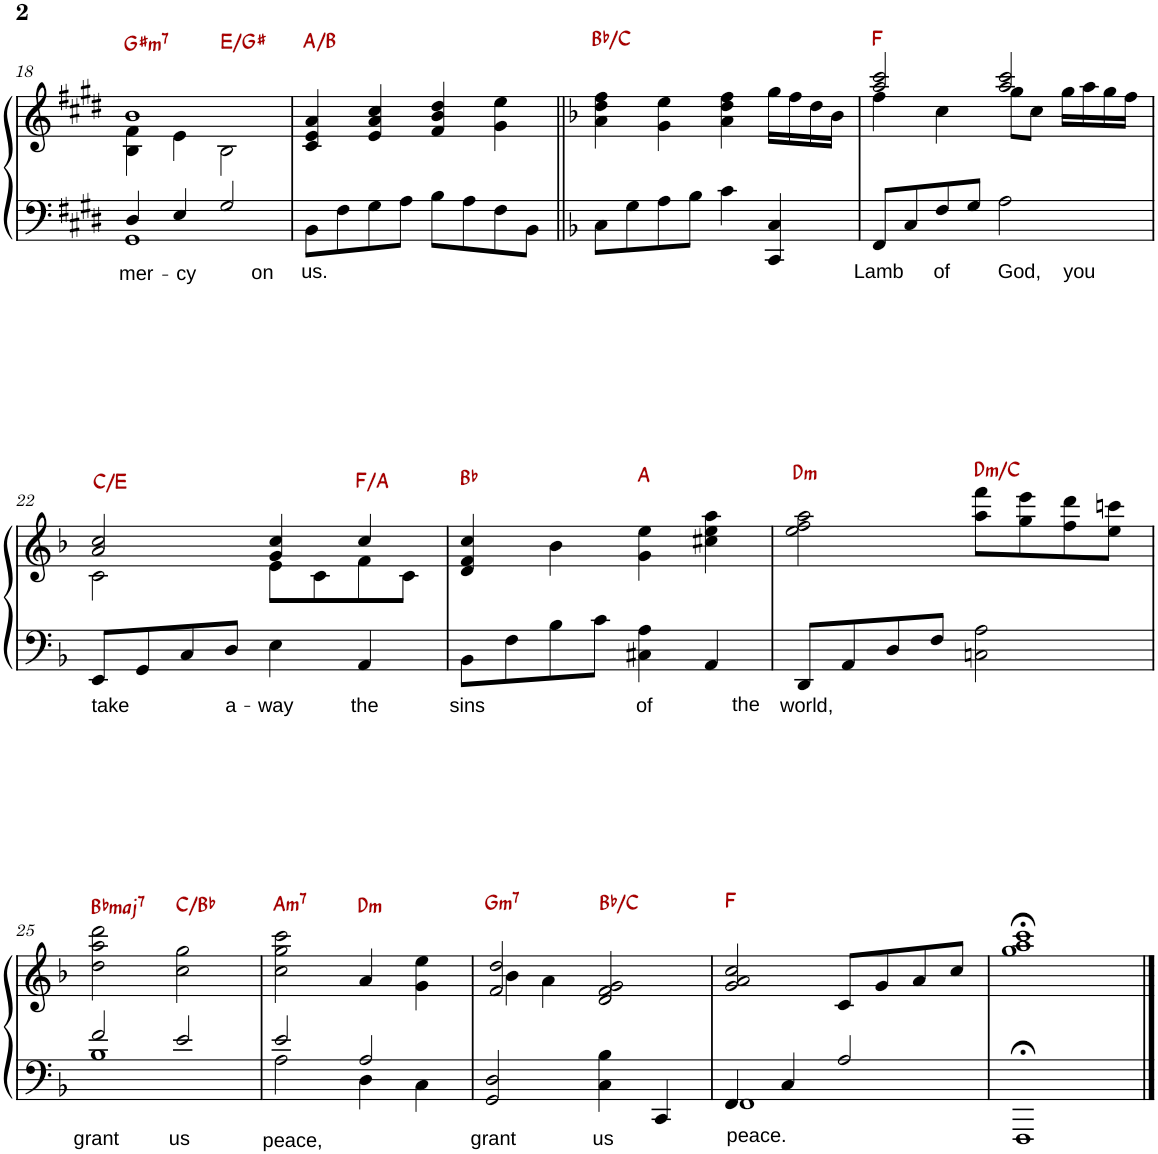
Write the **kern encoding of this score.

**kern	**text	**kern	**harte
*part1	*part1	*part1	*part1
*staff2	*staff2	*staff1	*
*I"Piano	*	*	*
*I'Pno.	*	*	*
!!LO:PB:g=z
*clefF4	*	*clefG2	*
*k[f#c#g#d#]	*	*k[f#c#g#d#]	*
*M4/4	*	*M4/4	*
=18	=18	=18	=18
!	!LO:LY:b	!	!LO:H:kt=m7
*^	*	*^	*
4D#/	1GG#	mer-	1b	4B\ 4f#\	G#:min7
!	!	!LO:LY:b	!	!	!
4E/	.	-cy	.	4e\	.
!	!	!LO:LY:b	!	!	!
2G#/	.	on	.	2B\	E:maj/3
*v	*v	*	*	*	*
=19	=19	=19	=19	=19
!	!LO:LY:b	!	!	!
*	*	*v	*v	*
8BB\L	us.	4c#/ 4e/ 4a/	A:maj/2
8F#\	.	.	.
8G#\	.	4e/ 4a/ 4cc#/	.
8A\J	.	.	.
8B\L	.	4f#/ 4b/ 4dd#/	.
8A\	.	.	.
8F#\	.	4g#\ 4ee\	.
8BB\J	.	.	.
=20||	=20||	=20||	=20||
*k[b-]	*	*k[b-]	*
8C\L	.	4a\ 4dd\ 4ff\	Bb:maj/2
8G\	.	.	.
8A\	.	4g\ 4ee\	.
8B-\J	.	.	.
4c\	.	4a\ 4dd\ 4ff\	.
4CC/ 4C/	.	16gg\LL	.
.	.	16ff\	.
.	.	16dd\	.
.	.	16b-\JJ	.
=21	=21	=21	=21
!	!LO:LY:b	!	!
*	*	*^	*
8FF/L	Lamb	2aa/ 2ccc/	4ff\	F:maj
8C/	.	.	.	.
!	!LO:LY:b	!	!	!
8F/	of	.	4cc\	.
8G/J	.	.	.	.
!	!LO:LY:b	!	!	!
2A\	God, you	2aa/ 2ccc/	8gg\L	.
.	.	.	8cc\J	.
.	.	.	16gg\LL	.
.	.	.	16aa\	.
.	.	.	16gg\	.
.	.	.	16ff\JJ	.
!!LO:LB:g=z	!!
=22	=22	=22	=22	=22
!	!LO:LY:b	!	!	!
8EE/L	take	2a/ 2cc/	2c\	C:maj/3
8GG/	.	.	.	.
8C/	.	.	.	.
!	!LO:LY:b	!	!	!
8D/J	a-	.	.	.
!	!LO:LY:b	!	!	!
4E\	-way	4g/ 4cc/	8e\L	.
.	.	.	8c\	.
!	!LO:LY:b	!	!	!
4AA/	the	4cc/	8f\	F:maj/3
.	.	.	8c\J	.
=23	=23	=23	=23	=23
!	!LO:LY:b	!	!	!
*	*	*v	*v	*
8BB-\L	sins	4d/ 4f/ 4cc/	Bb:maj
8F\	.	.	.
8B-\	.	4b-\	.
8c\J	.	.	.
!	!LO:LY:b	!	!
4C#X\ 4A\	of	4g\ 4ee\	A:maj
!	!LO:LY:b	!	!
4AA/	the	4cc#X\ 4ee\ 4aa\	.
=24	=24	=24	=24
!	!LO:LY:b	!	!LO:H:kt=m
8DD/L	world,	2ee\ 2ff\ 2aa\	D:min
8AA/	.	.	.
8D/	.	.	.
8F/J	.	.	.
!	!	!	!LO:H:kt=m
2Cn\ 2A\	.	8aa\ 8fff\L	D:min/b7
.	.	8gg\ 8eee\	.
.	.	8ff\ 8ddd\	.
.	.	8ee\ 8cccn\J	.
!!LO:LB:g=z
=25	=25	=25	=25
!	!LO:LY:b	!	!LO:H:kt=maj7
*^	*	*	*
2f/	1B-	grant	2dd\ 2aa\ 2ddd\	Bb:maj7
!	!	!LO:LY:b	!	!
2e/	.	us	2cc\ 2gg\	C:maj/b7
=26	=26	=26	=26	=26
!	!	!LO:LY:b	!	!LO:H:kt=m7
2e/	2A\	peace,	2cc\ 2gg\ 2ccc\	A:min7
!	!	!	!	!LO:H:kt=m
2A/	4D\	.	4a/	D:min
.	4C\	.	4g\ 4ee\	.
=27	=27	=27	=27	=27
!	!	!LO:LY:b	!	!LO:H:kt=m7
*v	*v	*	*^	*
2GG/ 2D/	grant	2f/ 2dd/	4b-\	G:min7
.	.	.	4a\	.
!	!LO:LY:b	!	!	!
4C\ 4B-\	us	2d/ 2f/ 2g/	2ryy	Bb:maj/2
4CC/	.	.	.	.
*	*	*v	*v	*
=28	=28	=28	=28
!	!LO:LY:b	!	!
*^	*	*	*
4FF/	1FF	peace.	2g/ 2a/ 2cc/	F:maj
4C/	.	.	.	.
2A/	.	.	8c/L	.
.	.	.	8g/	.
.	.	.	8a/	.
.	.	.	8cc/J	.
*v	*v	*	*	*
=29	=29	=29	=29
1FFF;<	.	1gg;< 1aa;< 1ccc;<	.
==	==	==	==
*-	*-	*-	*-
